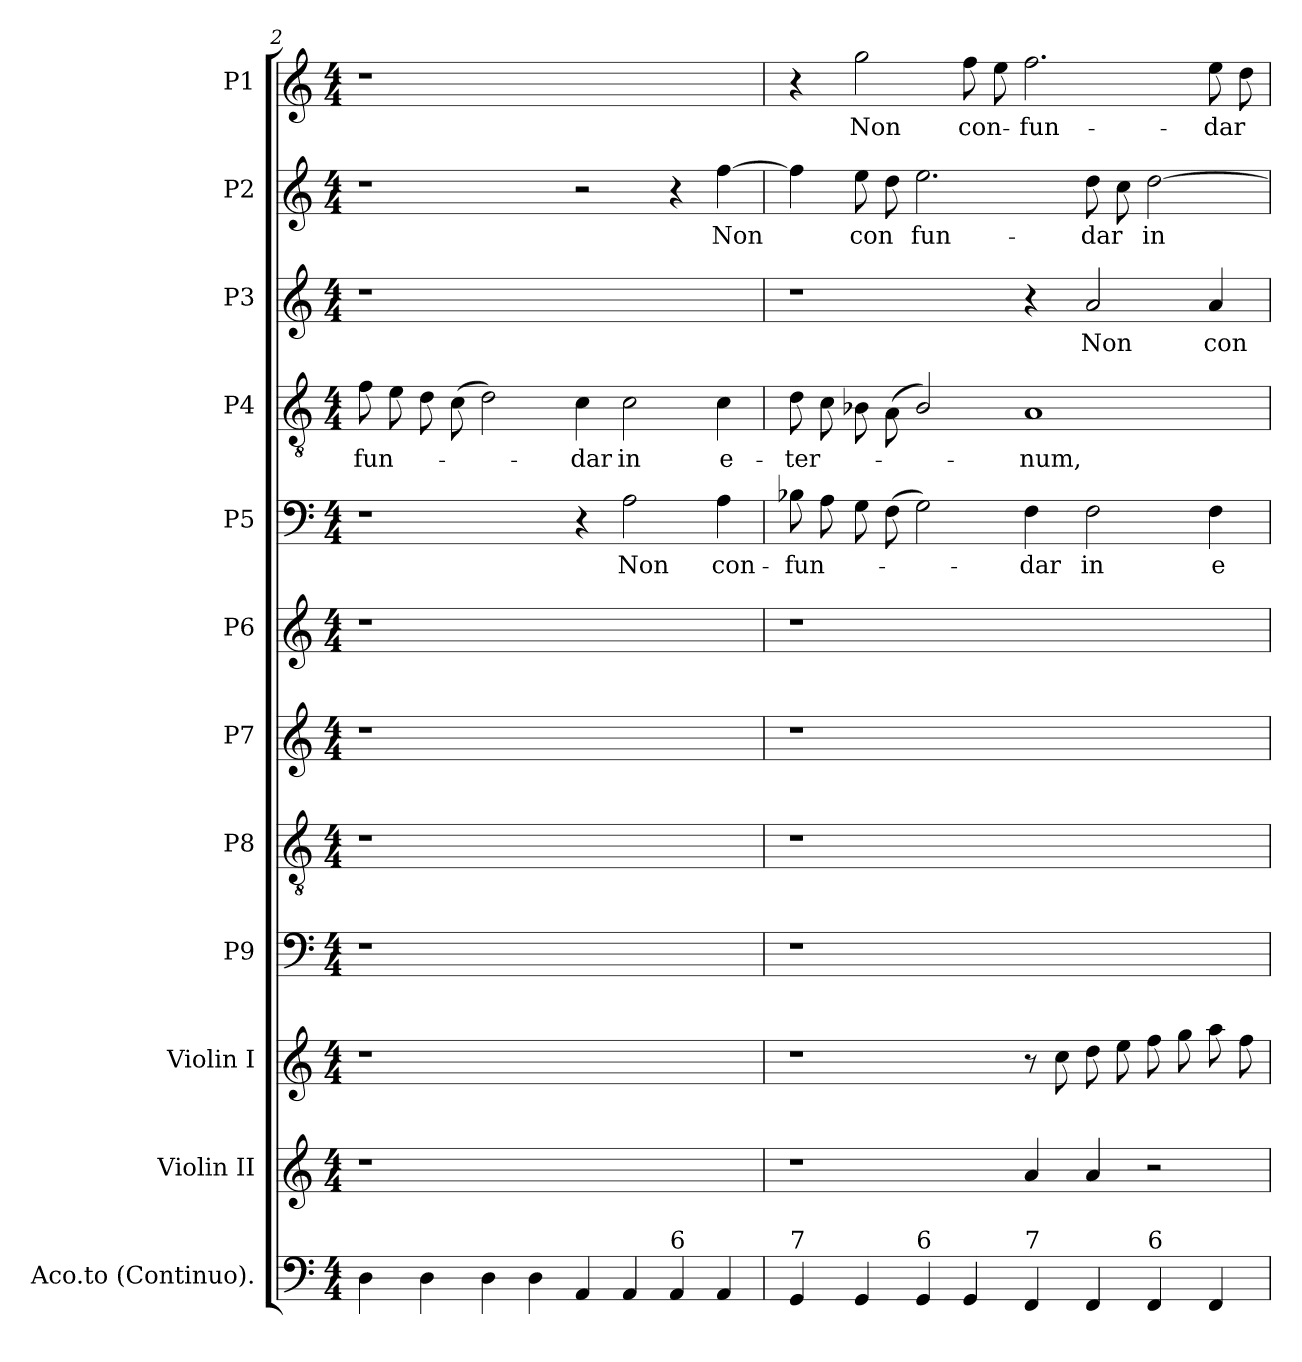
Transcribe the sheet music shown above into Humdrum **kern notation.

**kern	**kern	**kern	**kern	**kern	**kern	**kern	**kern	**text	**kern	**text	**kern	**text	**kern	**text	**kern	**text
*part12	*part11	*part10	*part9	*part8	*part7	*part6	*part5	*part5	*part4	*part4	*part3	*part3	*part2	*part2	*part1	*part1
*staff12	*staff11	*staff10	*staff9	*staff8	*staff7	*staff6	*staff5	*staff5	*staff4	*staff4	*staff3	*staff3	*staff2	*staff2	*staff1	*staff1
*I"Aco.to (Continuo).	*I"Violin II	*I"Violin I	*I"P9	*I"P8	*I"P7	*I"P6	*I"P5	*	*I"P4	*	*I"P3	*	*I"P2	*	*I"P1	*
*	*I'Vln. II	*I'Vln. I	*	*	*	*	*	*	*	*	*	*	*	*	*	*
*clefF4	*clefG2	*clefG2	*clefF4	*clefGv2	*clefG2	*clefG2	*clefF4	*	*clefGv2	*	*clefG2	*	*clefG2	*	*clefG2	*
*	*	*	*	*ITrd7c12	*	*	*	*	*ITrd7c12	*	*	*	*	*	*	*
*k[]	*k[]	*k[]	*k[]	*k[]	*k[]	*k[]	*k[]	*	*k[]	*	*k[]	*	*k[]	*	*k[]	*
*C:	*C:	*C:	*C:	*C:	*C:	*C:	*C:	*	*C:	*	*C:	*	*C:	*	*C:	*
*M4/4	*M4/4	*M4/4	*M4/4	*M4/4	*M4/4	*M4/4	*M4/4	*	*M4/4	*	*M4/4	*	*M4/4	*	*M4/4	*
=2	=2	=2	=2	=2	=2	=2	=2	=2	=2	=2	=2	=2	=2	=2	=2	=2
!	!LO:N:vis=1	!LO:N:vis=1	!LO:N:vis=1	!LO:N:vis=1	!LO:N:vis=1	!LO:N:vis=1	!	!	!	!	!	!	!	!	!	!
!	!	!	!	!	!	!	!	!	!	!LO:LY:b:color=#000000	!LO:N:vis=1	!	!	!	!LO:N:vis=1	!
4Di\	1r	1r	1r	1r	1r	1r	1r	.	8Fi\	-fun-	1r	.	1r	.	1r	.
.	.	.	.	.	.	.	.	.	8Ei\	.	.	.	.	.	.	.
4Di\	.	.	.	.	.	.	.	.	8Di\	.	.	.	.	.	.	.
.	.	.	.	.	.	.	.	.	(8Ci\	.	.	.	.	.	.	.
4Di\	.	.	.	.	.	.	.	.	2Di\)	.	.	.	.	.	.	.
4Di\	.	.	.	.	.	.	.	.	.	.	.	.	.	.	.	.
!	!	!	!	!	!	!	!	!	!	!LO:LY:b:color=#000000	!	!	!	!	!	!
4AAi/	1ryy	1ryy	1ryy	1ryy	1ryy	1ryy	4r	.	4Ci\	-dar	1ryy	.	2r	.	1ryy	.
!	!	!	!	!	!	!	!	!LO:LY:b:color=#000000	!	!	!	!	!	!	!	!
!	!	!	!	!	!	!	!	!	!	!LO:LY:b:color=#000000	!	!	!	!	!	!
4AAi/	.	.	.	.	.	.	2Ai\	Non	2Ci\	in	.	.	.	.	.	.
!LO:TX:a:t=6	!	!	!	!	!	!	!	!	!	!	!	!	!	!	!	!
4AAi/	.	.	.	.	.	.	.	.	.	.	.	.	4r	.	.	.
!	!	!	!	!	!	!	!	!LO:LY:b:color=#000000	!	!	!	!	!	!	!	!
!	!	!	!	!	!	!	!	!	!	!LO:LY:b:color=#000000	!	!	!	!	!	!
!	!	!	!	!	!	!	!	!	!	!	!	!	!	!LO:LY:b:color=#000000	!	!
4AAi/	.	.	.	.	.	.	4Ai\	con-	4Ci\	e-	.	.	[4ffi\	Non	.	.
!!LO:PB:g=z
=3	=3	=3	=3	=3	=3	=3	=3	=3	=3	=3	=3	=3	=3	=3	=3	=3
!	!	!	!LO:N:vis=1	!LO:N:vis=1	!LO:N:vis=1	!LO:N:vis=1	!	!	!	!	!	!	!	!	!	!
!	!	!	!	!	!	!	!	!LO:LY:b:color=#000000	!	!	!	!	!	!	!	!
!LO:TX:a:t=7	!	!	!	!	!	!	!	!	!	!	!	!	!	!	!	!
!	!	!	!	!	!	!	!	!	!	!LO:LY:b:color=#000000	!	!	!	!	!	!
4GGi/	1r	1r	1r	1r	1r	1r	8B-Xi\	-fun-	8Di\	-ter-	1r	.	4ffi\]	.	4r	.
.	.	.	.	.	.	.	8Ai\	.	8Ci\	.	.	.	.	.	.	.
!	!	!	!	!	!	!	!	!	!	!	!	!	!	!LO:LY:b:color=#000000	!	!
!	!	!	!	!	!	!	!	!	!	!	!	!	!	!	!	!LO:LY:b:color=#000000
4GGi/	.	.	.	.	.	.	8Gi\	.	8BB-Xi\	.	.	.	8eei\	con	2ggi\	Non
.	.	.	.	.	.	.	(8Fi\	.	(8AAi\	.	.	.	8ddi\	.	.	.
!LO:TX:a:t=6	!	!	!	!	!	!	!	!	!	!	!	!	!	!	!	!
!	!	!	!	!	!	!	!	!	!	!	!	!	!	!LO:LY:b:color=#000000	!	!
4GGi/	.	.	.	.	.	.	2Gi\)	.	2BB-i/)	.	.	.	2.eei\	fun-	.	.
!	!	!	!	!	!	!	!	!	!	!	!	!	!	!	!	!LO:LY:b:color=#000000
4GGi/	.	.	.	.	.	.	.	.	.	.	.	.	.	.	8ffi\	con-
.	.	.	.	.	.	.	.	.	.	.	.	.	.	.	8eei\	.
!	!	!	!	!	!	!	!	!LO:LY:b:color=#000000	!	!	!	!	!	!	!	!
!	!	!	!	!	!	!	!	!	!	!LO:LY:b:color=#000000	!	!	!	!	!	!
!LO:TX:a:t=7	!	!	!	!	!	!	!	!	!	!	!	!	!	!	!	!
!	!	!	!	!	!	!	!	!	!	!	!	!	!	!	!	!LO:LY:b:color=#000000
4FFi/	4ai/	8r	1ryy	1ryy	1ryy	1ryy	4Fi\	-dar	1AAi	-num,	4r	.	.	.	2.ffi\	-fun-
.	.	8cci\	.	.	.	.	.	.	.	.	.	.	.	.	.	.
!	!	!	!	!	!	!	!	!LO:LY:b:color=#000000	!	!	!	!	!	!	!	!
!	!	!	!	!	!	!	!	!	!	!	!	!LO:LY:b:color=#000000	!	!	!	!
!	!	!	!	!	!	!	!	!	!	!	!	!	!	!LO:LY:b:color=#000000	!	!
4FFi/	4ai/	8ddi\	.	.	.	.	2Fi\	in	.	.	2ai/	Non	8ddi\	-dar	.	.
.	.	8eei\	.	.	.	.	.	.	.	.	.	.	8cci\	.	.	.
!LO:TX:a:t=6	!	!	!	!	!	!	!	!	!	!	!	!	!	!	!	!
!	!	!	!	!	!	!	!	!	!	!	!	!	!	!LO:LY:b:color=#000000	!	!
4FFi/	2r	8ffi\	.	.	.	.	.	.	.	.	.	.	[2ddi\	in	.	.
.	.	8ggi\	.	.	.	.	.	.	.	.	.	.	.	.	.	.
!	!	!	!	!	!	!	!	!LO:LY:b:color=#000000	!	!	!	!	!	!	!	!
!	!	!	!	!	!	!	!	!	!	!	!	!LO:LY:b:color=#000000	!	!	!	!
!	!	!	!	!	!	!	!	!	!	!	!	!	!	!	!	!LO:LY:b:color=#000000
4FFi/	.	8aai\	.	.	.	.	4Fi\	e-	.	.	4ai/	con-	.	.	8eei\	-dar
.	.	8ffi\	.	.	.	.	.	.	.	.	.	.	.	.	8ddi\	.
=	=	=	=	=	=	=	=	=	=	=	=	=	=	=	=	=
*-	*-	*-	*-	*-	*-	*-	*-	*-	*-	*-	*-	*-	*-	*-	*-	*-
